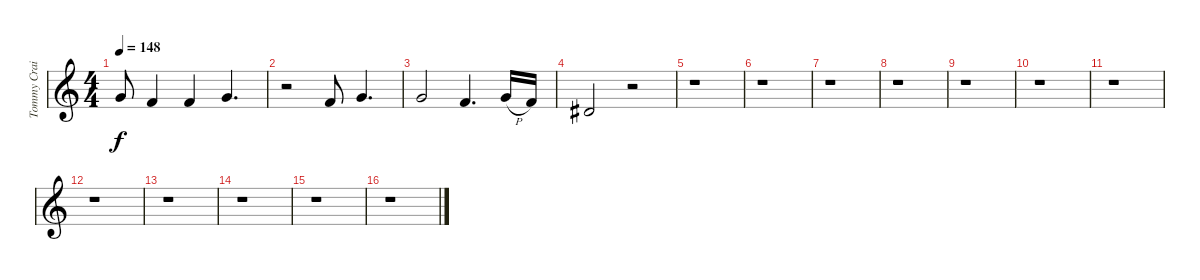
\track ("Tommy Crain Vocals" "Tommy Crai") {instrument violin}
\staff {score}
\tuning (E4 B3 G3 D3 A2 E2) {hide}
\ts (4 4)
\tempo 148
\clef g2
\ks c
8.2.8{dy f} 6.2.4 6.2.4 8.2.4{d} |
r.2 6.2.8 8.2.4{d} |
8.2.2 6.2.4{d} 8.2{h}.16 6.2.16 |
8.3.2 r.2 |
r.1 |
r.1 |
r.1 |
r.1 |
r.1 |
r.1 |
r.1 |
r.1 |
r.1 |
r.1 |
r.1 |
r.1
